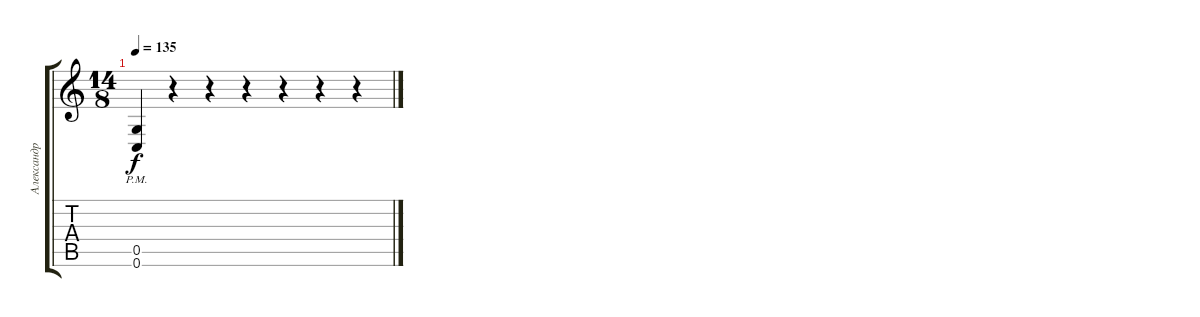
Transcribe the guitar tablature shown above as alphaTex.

\track ("Александр Кузнецов" "Александр ") {instrument overdrivenguitar}
\staff {score tabs}
\tuning (D4 A3 F3 C3 G2 C2) {hide}
\ts (14 8)
\tempo 135
\clef g2
\ks c
(0.5{pm} 0.6{pm}).4{dy f} r.4 r.4 r.4 r.4 r.4 r.4
